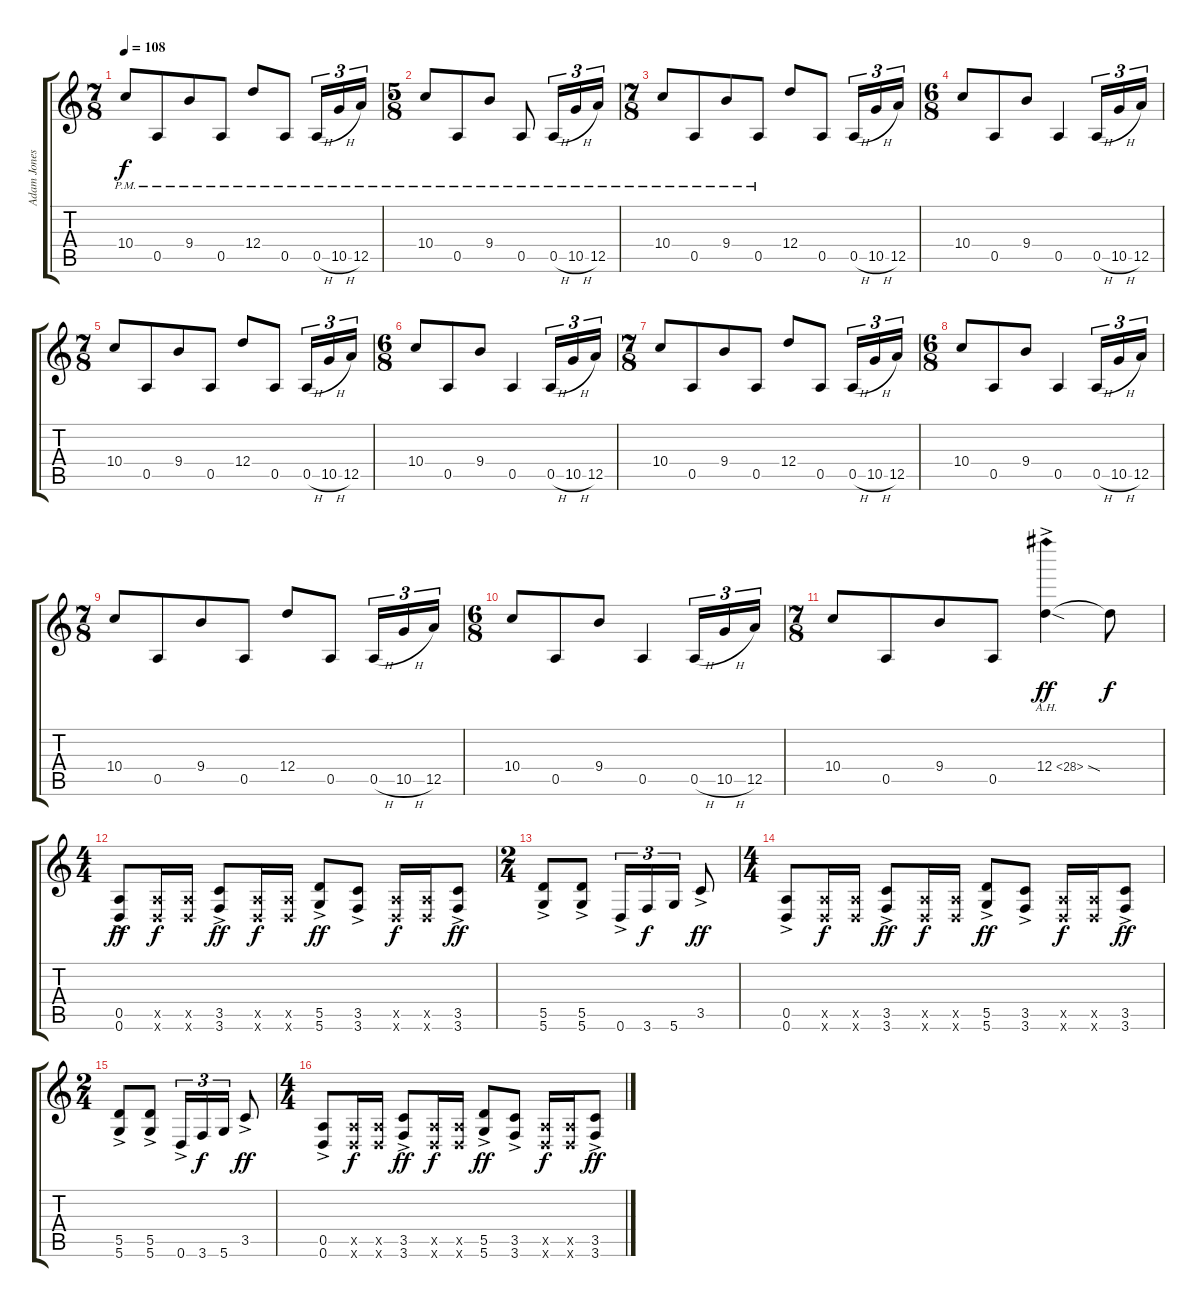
\track ("Adam Jones" "Adam Jones") {instrument overdrivenguitar}
\staff {score tabs}
\tuning (E4 B3 G3 D3 A2 D2) {hide}
\ts (7 8)
\tempo 108
\clef g2
\ks c
10.4{pm}.8{dy f} 0.5{pm}.8 9.4{pm}.8 0.5{pm}.8 12.4{pm}.8 0.5{pm}.8 0.5{h pm}.16{tu (3 2)} 10.5{h pm}.16{tu (3 2)} 12.5{pm}.16{tu (3 2)} |
\ts (5 8)
10.4{pm}.8 0.5{pm}.8 9.4{pm}.8 0.5{pm}.8 0.5{h pm}.16{tu (3 2)} 10.5{h pm}.16{tu (3 2)} 12.5{pm}.16{tu (3 2)} |
\ts (7 8)
10.4{pm}.8 0.5{pm}.8 9.4{pm}.8 0.5{pm}.8 12.4.8 0.5.8 0.5{h}.16{tu (3 2)} 10.5{h}.16{tu (3 2)} 12.5.16{tu (3 2)} |
\ts (6 8)
10.4.8 0.5.8 9.4.8 0.5.4 0.5{h}.16{tu (3 2)} 10.5{h}.16{tu (3 2)} 12.5.16{tu (3 2)} |
\ts (7 8)
10.4.8 0.5.8 9.4.8 0.5.8 12.4.8 0.5.8 0.5{h}.16{tu (3 2)} 10.5{h}.16{tu (3 2)} 12.5.16{tu (3 2)} |
\ts (6 8)
10.4.8 0.5.8 9.4.8 0.5.4 0.5{h}.16{tu (3 2)} 10.5{h}.16{tu (3 2)} 12.5.16{tu (3 2)} |
\ts (7 8)
10.4.8 0.5.8 9.4.8 0.5.8 12.4.8 0.5.8 0.5{h}.16{tu (3 2)} 10.5{h}.16{tu (3 2)} 12.5.16{tu (3 2)} |
\ts (6 8)
10.4.8 0.5.8 9.4.8 0.5.4 0.5{h}.16{tu (3 2)} 10.5{h}.16{tu (3 2)} 12.5.16{tu (3 2)} |
\ts (7 8)
10.4.8 0.5.8 9.4.8 0.5.8 12.4.8 0.5.8 0.5{h}.16{tu (3 2)} 10.5{h}.16{tu (3 2)} 12.5.16{tu (3 2)} |
\ts (6 8)
10.4.8 0.5.8 9.4.8 0.5.4 0.5{h}.16{tu (3 2)} 10.5{h}.16{tu (3 2)} 12.5.16{tu (3 2)} |
\ts (7 8)
10.4.8 0.5.8 9.4.8 0.5.8 12.4{ah 16 sod ac}.4{dy ff} 12.4{t}.8{dy f} |
\ts (4 4)
(0.5{ac} 0.6{ac}).8{dy ff} (0.5{x} 0.6{x}).16{dy f} (0.5{x} 0.6{x}).16 (3.5{ac} 3.6{ac}).8{dy ff} (0.5{x} 0.6{x}).16{dy f} (0.5{x} 0.6{x}).16 (5.5{ac} 5.6{ac}).8{dy ff} (3.5{ac} 3.6{ac}).8 (0.5{x} 0.6{x}).16{dy f} (0.5{x} 0.6{x}).16 (3.5{ac} 3.6{ac}).8{dy ff} |
\ts (2 4)
(5.5{ac} 5.6{ac}).8 (5.5{ac} 5.6{ac}).8 0.6{ac}.16{tu (3 2)} 3.6.16{tu (3 2) dy f} 5.6.16{tu (3 2)} 3.5{ac}.8{dy ff} |
\ts (4 4)
(0.5{ac} 0.6{ac}).8 (0.5{x} 0.6{x}).16{dy f} (0.5{x} 0.6{x}).16 (3.5{ac} 3.6{ac}).8{dy ff} (0.5{x} 0.6{x}).16{dy f} (0.5{x} 0.6{x}).16 (5.5{ac} 5.6{ac}).8{dy ff} (3.5{ac} 3.6{ac}).8 (0.5{x} 0.6{x}).16{dy f} (0.5{x} 0.6{x}).16 (3.5{ac} 3.6{ac}).8{dy ff} |
\ts (2 4)
(5.5{ac} 5.6{ac}).8 (5.5{ac} 5.6{ac}).8 0.6{ac}.16{tu (3 2)} 3.6.16{tu (3 2) dy f} 5.6.16{tu (3 2)} 3.5{ac}.8{dy ff} |
\ts (4 4)
(0.5{ac} 0.6{ac}).8 (0.5{x} 0.6{x}).16{dy f} (0.5{x} 0.6{x}).16 (3.5{ac} 3.6{ac}).8{dy ff} (0.5{x} 0.6{x}).16{dy f} (0.5{x} 0.6{x}).16 (5.5{ac} 5.6{ac}).8{dy ff} (3.5{ac} 3.6{ac}).8 (0.5{x} 0.6{x}).16{dy f} (0.5{x} 0.6{x}).16 (3.5{ac} 3.6{ac}).8{dy ff}
